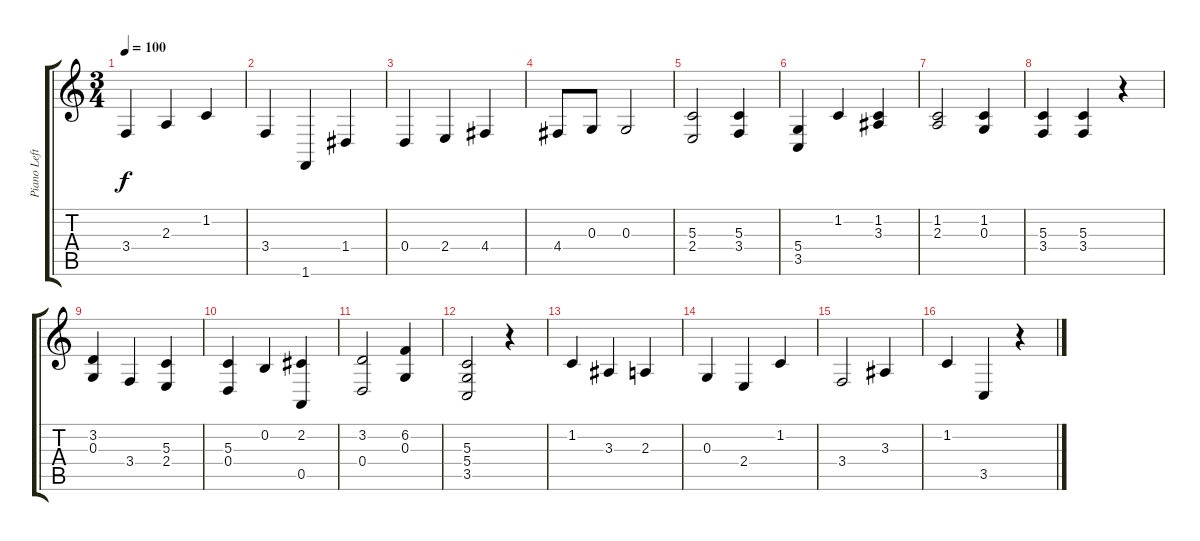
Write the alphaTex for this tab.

\track ("Piano Left Hand" "Piano Left") {instrument acousticgrandpiano}
\staff {score tabs}
\tuning (E4 B3 G3 D3 A2 E2) {hide}
\ts (3 4)
\tempo 100
\clef g2
\ks c
3.4.4{dy f instrument acousticgrandpiano} 2.3.4 1.2.4 |
3.4.4 1.6.4 1.4.4 |
0.4.4 2.4.4 4.4.4 |
4.4.8 0.3.8 0.3.2 |
(5.3 2.4).2 (5.3 3.4).4 |
(5.4 3.5).4 1.2.4 (1.2 3.3).4 |
(1.2 2.3).2 (1.2 0.3).4 |
(5.3 3.4).4 (5.3 3.4).4 r.4 |
(3.2 0.3).4 3.4.4 (5.3 2.4).4 |
(5.3 0.4).4 0.2.4 (2.2 0.5).4 |
(3.2 0.4).2 (6.2 0.3).4 |
(5.3 5.4 3.5).2 r.4 |
1.2.4 3.3.4 2.3.4 |
0.3.4 2.4.4 1.2.4 |
3.4.2 3.3.4 |
1.2.4 3.5.4 r.4
